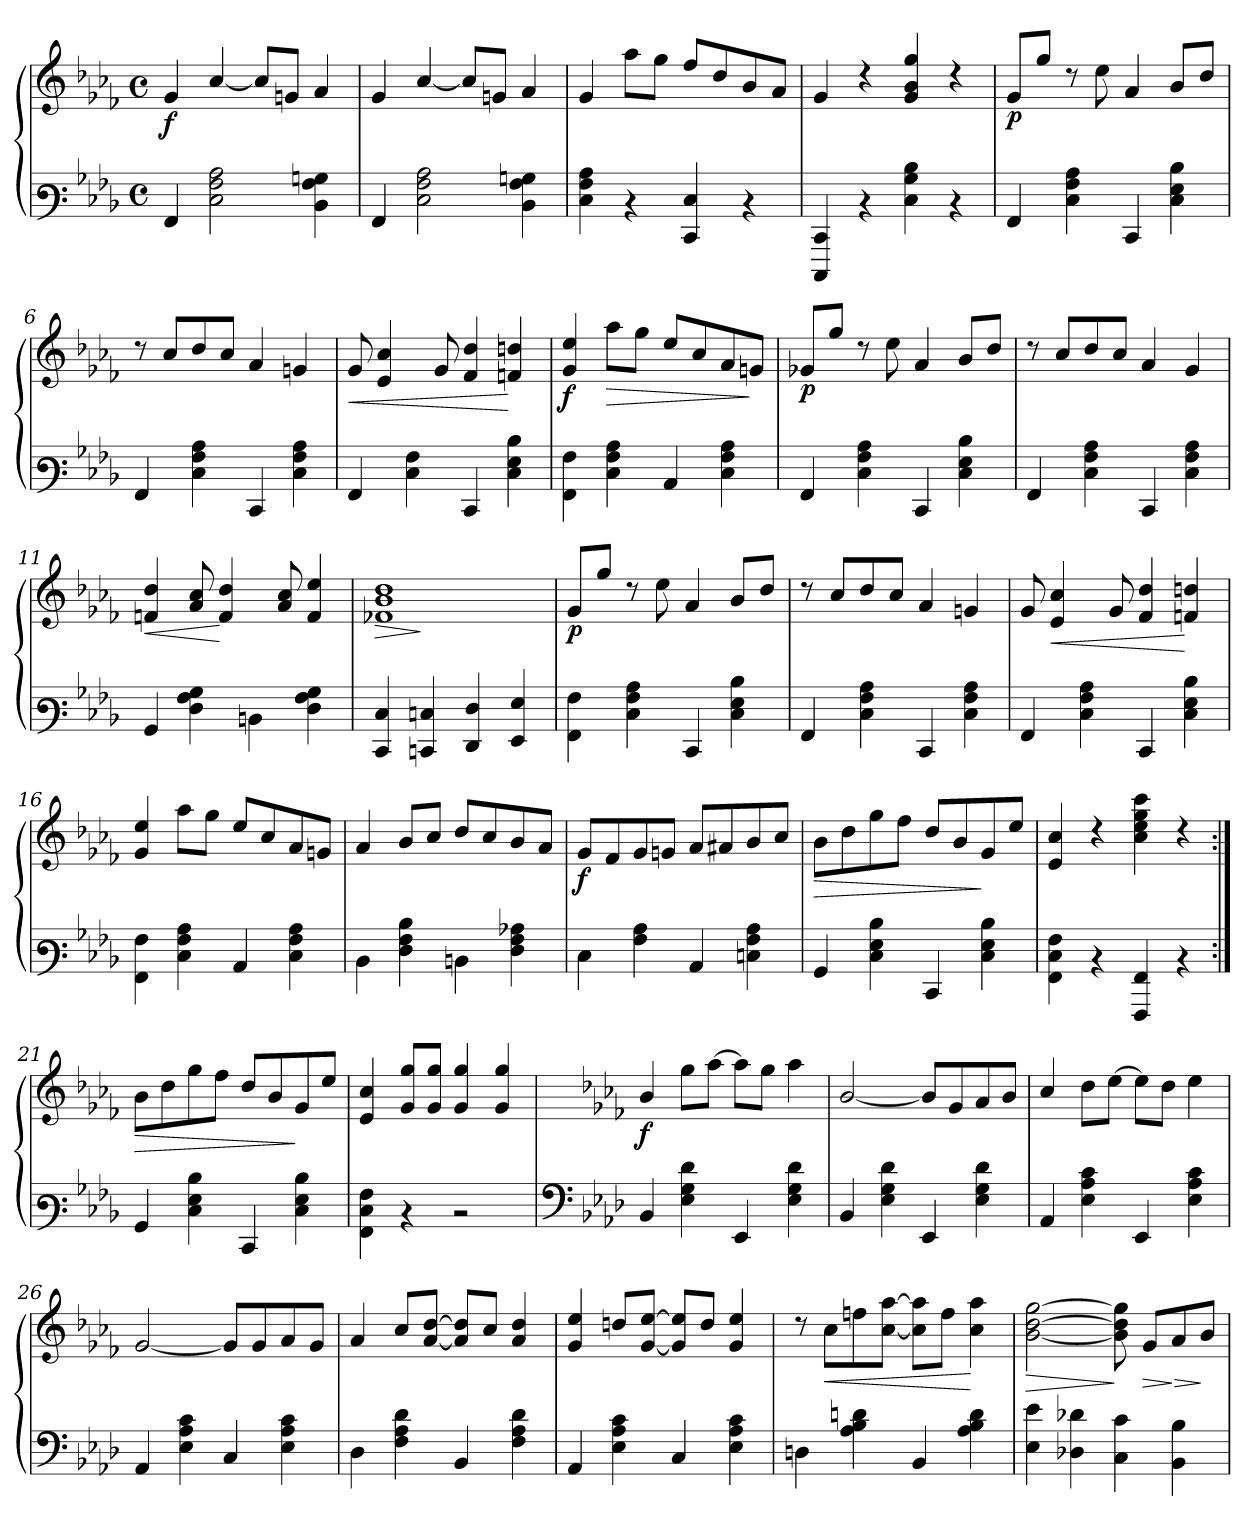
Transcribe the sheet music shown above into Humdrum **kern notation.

**kern	**kern	**dynam
*part1	*part1	*part1
*staff2	*staff1	*staff1/2
*clefF3	*clefG3	*
*k[b-e-a-d-]	*k[b-e-a-d-]	*
*M4/4	*M4/4	*
*met(c)	*met(c)	*
=1	=1	=1
!	!	!LO:DY:b
4AA-/	4e-/	f
2E-\ 2A-\ 2c\	[<4a-/	.
.	8a-/L]	.
.	8en/J	.
4D-\ 4A-\ 4Bn\	4f/	.
=2	=2	=2
4AA-/	4e-/	.
2E-\ 2A-\ 2c\	[<4a-/	.
.	8a-/L]	.
.	8en/J	.
4D-\ 4A-\ 4Bn\	4f/	.
=3	=3	=3
4E-\ 4A-\ 4c\	4e-/	.
4rD	8ff\L	.
.	8ee-\J	.
4EE-/ 4E-/	8dd-/L	.
.	8b-/	.
4rD	8g/	.
.	8f/J	.
=4	=4	=4
4EEE-/ 4EE-/	4e-/	.
4rD	4rb	.
4E-\ 4B-\ 4d-\	4e-/ 4g/ 4ee-/	.
4rD	4rb	.
!!LO:LB:g=z
=5	=5	=5
!	!	!LO:DY:b
4AA-/	8e-/L	p
.	8ee-/J	.
4E-\ 4A-\ 4c\	8rb	.
.	8cc\	.
4EE-/	4f/	.
4E-\ 4G\ 4d-\	8g/L	.
.	8b-/J	.
=6	=6	=6
4AA-/	8rb	.
.	8a-/L	.
4E-\ 4A-\ 4c\	8b-/	.
.	8a-/J	.
4EE-/	4f/	.
4E-\ 4A-\ 4c\	4en/	.
=7	=7	=7
!	!	!LO:HP:b
4AA-/	8e-/	<
.	4c/ 4a-/	.
4E-\ 4A-\	.	.
.	8e-/	.
4EE-/	4d-/ 4b-/	.
4E-\ 4G\ 4d-\	4dn/ 4bn/	[
=8	=8	=8
!	!	!LO:DY:b
4AA-\ 4A-\	4e-/ 4cc/	f
!	!	!LO:HP:b
4E-\ 4A-\ 4c\	8ff\L	>
.	8ee-\J	.
4C/	8cc/L	.
.	8a-/	.
4E-\ 4A-\ 4c\	8f/	.
.	8en/J	]
!!LO:LB:g=z
=9	=9	=9
!	!	!LO:DY:b
4AA-/	8e-X/L	p
.	8ee-/J	.
4E-\ 4A-\ 4c\	8rb	.
.	8cc\	.
4EE-/	4f/	.
4E-\ 4G\ 4d-\	8g/L	.
.	8b-/J	.
=10	=10	=10
4AA-/	8rb	.
.	8a-/L	.
4E-\ 4A-\ 4c\	8b-/	.
.	8a-/J	.
4EE-/	4f/	.
4E-\ 4A-\ 4c\	4e-/	.
=11	=11	=11
!	!	!LO:HP:b
4BB-/	4dn/ 4b-/	<
4F\ 4A-\ 4B-\	8f/ 8a-/	.
.	4d/ 4b-/	[
4D\	.	.
.	8f/ 8a-/	.
4F\ 4A-\ 4B-\	4d/ 4cc/	.
=12	=12	=12
!	!	!LO:HP:b
*	*^	*
!	!	!	!LO:HP:n=1:b
4EE-/ 4E-/	1g 1b-	1d-X	> >
4EEn/ 4En/	.	.	]
4FF/ 4F/	.	.	.
4GG/ 4G/	.	.	.
*	*v	*v	*
.	.	]
=13	=13	=13
!	!	!LO:DY:b
4AA-\ 4A-\	8e-/L	p
.	8ee-/J	.
4E-\ 4A-\ 4c\	8rb	.
.	8cc\	.
4EE-/	4f/	.
4E-\ 4G\ 4d-\	8g/L	.
.	8b-/J	.
!!LO:LB:g=z
=14	=14	=14
4AA-/	8rb	.
.	8a-/L	.
4E-\ 4A-\ 4c\	8b-/	.
.	8a-/J	.
4EE-/	4f/	.
4E-\ 4A-\ 4c\	4en/	.
=15	=15	=15
4AA-/	8e-/	.
!	!	!LO:HP:b
.	4c/ 4a-/	<
4E-\ 4A-\ 4c\	.	.
.	8e-/	.
4EE-/	4d-/ 4b-/	.
4E-\ 4G\ 4d-\	4dn/ 4bn/	[
=16	=16	=16
4AA-\ 4A-\	4e-/ 4cc/	.
4E-\ 4A-\ 4c\	8ff\L	.
.	8ee-\J	.
4C/	8cc/L	.
.	8a-/	.
4E-\ 4A-\ 4c\	8f/	.
.	8en/J	.
=17	=17	=17
4D-\	4f/	.
4F\ 4A-\ 4d-\	8g/L	.
.	8a-/J	.
4Dn\	8b-/L	.
.	8a-/	.
4F\ 4A-\ 4c-X\	8g/	.
.	8f/J	.
!!LO:LB:g=z
=18	=18	=18
!	!	!LO:DY:b
4E-\	8e-/L	f
.	8d-/	.
4A-\ 4c\	8e-/	.
.	8en/J	.
4C/	8f/L	.
.	8f#X/	.
4E\ 4A-\ 4c\	8g/	.
.	8a-/J	.
=19	=19	=19
!	!	!LO:HP:b
4BB-/	8g\L	>
.	8b-\	.
4E-\ 4G\ 4d-\	8ee-\	.
.	8dd-\J	.
4EE-/	8b-/L	.
.	8g/	.
4E-\ 4G\ 4d-\	8e-/	]
.	8cc/J	.
=20	=20	=20
4AA-\ 4E-\ 4A-\	4c/ 4a-/	.
4rD	4rb	.
4AAA-/ 4AA-/	4a-\ 4cc\ 4ee-\ 4aa-\	.
4rD	4rb	.
=21:|!	=21:|!	=21:|!
!	!	!LO:HP:b
4BB-/	8g\L	>
.	8b-\	.
4E-\ 4G\ 4d-\	8ee-\	.
.	8dd-\J	.
4EE-/	8b-/L	.
.	8g/	.
4E-\ 4G\ 4d-\	8e-/	]
.	8cc/J	.
=22	=22	=22
4AA-\ 4E-\ 4A-\	4c/ 4a-/	.
4rD	8e-/ 8ee-/L	.
.	8e-/ 8ee-/J	.
2rD	4e-/ 4ee-/	.
.	4e-/ 4ee-/	.
!!LO:PB:g=z
=23	=23	=23
*clefF4	*	*
*k[b-e-a-d-]	*k[b-e-a-d-]	*
!	!	!LO:DY:b
4BB-/	4g/	f
4E-\ 4G\ 4d-\	8ee-\L	.
.	[>8ff\J	.
4EE-/	8ff\L]	.
.	8ee-\J	.
4E-\ 4G\ 4d-\	4ff\	.
=24	=24	=24
4BB-/	[<2g/	.
4E-\ 4G\ 4d-\	.	.
4EE-/	8g/L]	.
.	8e-/	.
4E-\ 4G\ 4d-\	8f/	.
.	8g/J	.
=25	=25	=25
4AA-/	4a-/	.
4E-\ 4A-\ 4c\	8b-\L	.
.	[>8cc\J	.
4EE-/	8cc\L]	.
.	8b-\J	.
4E-\ 4A-\ 4c\	4cc\	.
=26	=26	=26
4AA-/	[<2e-/	.
4E-\ 4A-\ 4c\	.	.
4C/	8e-/L]	.
.	8e-/	.
4E-\ 4A-\ 4c\	8f/	.
.	8e-/J	.
!!LO:LB:g=z
=27	=27	=27
4D-\	4f/	.
4F\ 4A-\ 4d-\	8a-/L	.
.	[<8f/ [>8b-/J	.
4BB-/	8f/] 8b-/]L	.
.	8a-/J	.
4F\ 4A-\ 4d-\	4f/ 4b-/	.
=28	=28	=28
4AA-/	4e-/ 4cc/	.
4E-\ 4A-\ 4c\	8bn/L	.
.	[<8e-/ [>8cc/J	.
4C/	8e-/] 8cc/]L	.
.	8b/J	.
4E-\ 4A-\ 4c\	4e-/ 4cc/	.
=29	=29	=29
4Dn\	8rb	.
!	!	!LO:HP:b
.	8a-\L	<
4A-\ 4B-\ 4dn\	8ddn\	.
.	[<8a-\ [>8ff\J	.
4BB-/	8a-\] 8ff\]L	.
.	8dd\J	.
4A-\ 4B-\ 4d\	4a-\ 4ff\	[
=30	=30	=30
!	!	!LO:HP:b
!	!	!LO:HP:n=1:b
!	!	!LO:HP:n=1:b
4E-\ 4e-\	[<2g\ [<2b-\ [>2ee-\	> > >
4D-X\ 4d-X\	.	.
4C\ 4c\	8g\] 8b-\] 8ee-\]	]
!	!	!LO:HP:n=1:b
.	8e-/L	] >
!	!	!LO:HP:n=1:b
4BB-\ 4B-\	8f/	] >
.	8g/J	]
.	.	]
=	=	=
*-	*-	*-
